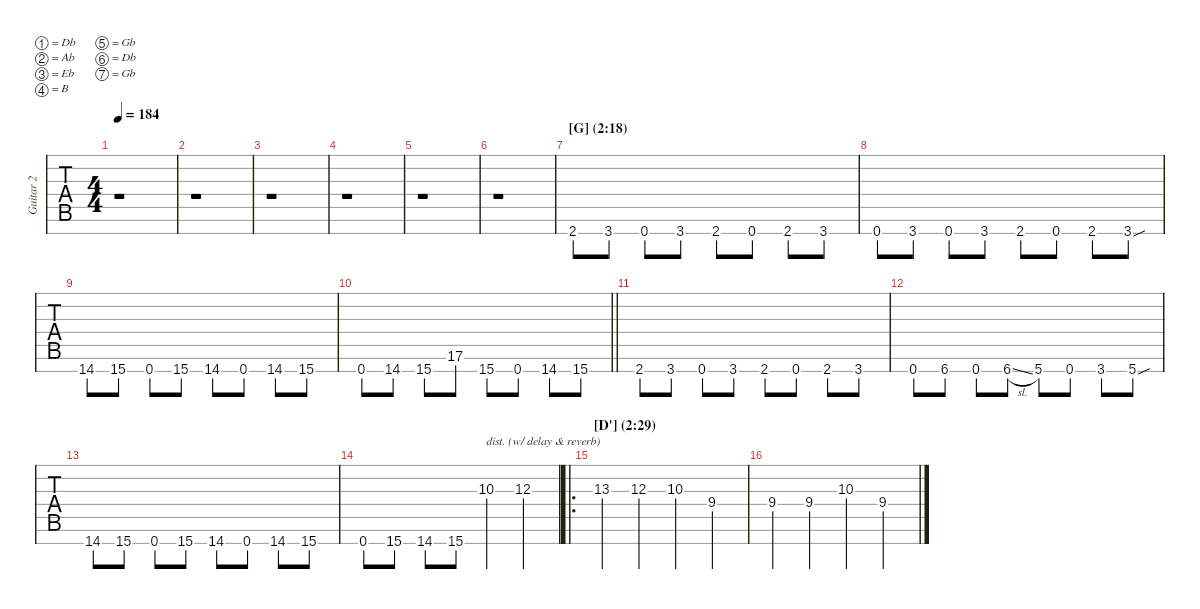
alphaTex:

\defaultSystemsLayout 2
\hideDynamics
\bracketExtendMode nobrackets
\multiTrackTrackNamePolicy allsystems
\firstSystemTrackNameMode fullname
\otherSystemsTrackNameMode fullname
\track ("Guitar 2" "Gtr. 2") {mute instrument overdrivenguitar}
\staff {tabs}
\tuning (Db4 Ab3 Eb3 B2 Gb2 Db2 Gb1)
\ts (4 4)
\tempo 184
\clef g2
\ks c
r.1{dy mf} |
r.1 |
r.1 |
r.1 |
r.1 |
r.1 |
\section ("" "[G] (2:18)")
2.7{acc #}.8 3.7.8 0.7{acc #}.8 3.7.8 2.7{acc #}.8 0.7{acc #}.8 2.7{acc #}.8 3.7.8 |
0.7{acc #}.8 3.7.8 0.7{acc #}.8 3.7.8 2.7{acc #}.8 0.7{acc #}.8 2.7{acc #}.8 3.7{sou}.8 |
14.7{acc #}.8 15.7.8 0.7{acc #}.8 15.7.8 14.7{acc #}.8 0.7{acc #}.8 14.7{acc #}.8 15.7.8 |
\barLineRight lightlight
0.7{acc #}.8 14.7{acc #}.8 15.7.8 17.6{acc #}.8 15.7.8 0.7{acc #}.8 14.7{acc #}.8 15.7.8 |
2.7{acc #}.8 3.7.8 0.7{acc #}.8 3.7.8 2.7{acc #}.8 0.7{acc #}.8 2.7{acc #}.8 3.7.8 |
0.7{acc #}.8 6.7.8 0.7{acc #}.8 6.7{sl}.8 5.7.8 0.7{acc #}.8 3.7.8 5.7{sou}.8 |
14.7{acc #}.8 15.7.8 0.7{acc #}.8 15.7.8 14.7{acc #}.8 0.7{acc #}.8 14.7{acc #}.8 15.7.8 |
0.7{acc #}.8{instrument overdrivenguitar} 15.7.8 14.7{acc #}.8 15.7.8 10.3{acc #}.4{txt "dist. (w/ delay & reverb)"} 12.3{acc #}.4 |
\ro
\section ("" "[D'] (2:29)")
13.3.4 12.3{acc #}.4 10.3{acc #}.4 9.4{acc #}.4 |
9.4{acc #}.4 9.4{acc #}.4 10.3{acc #}.4 9.4{ss acc #}.4
